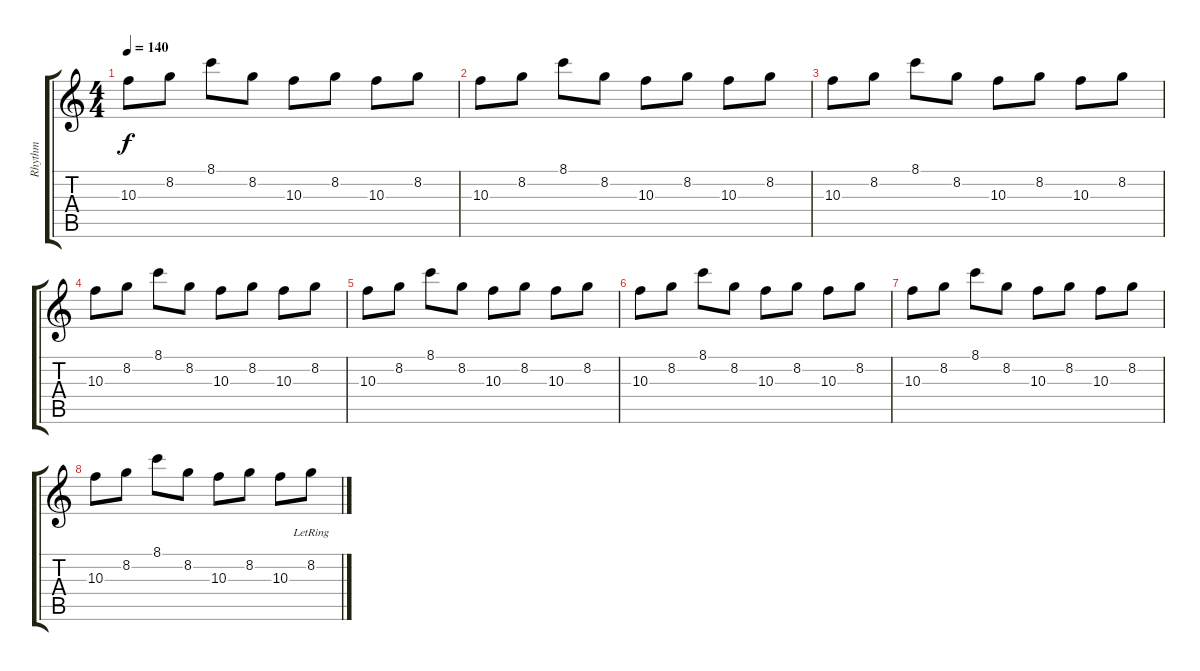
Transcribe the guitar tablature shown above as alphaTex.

\track ("Rhythm" "Rhythm") {instrument distortionguitar}
\staff {score tabs}
\tuning (E4 B3 G3 D3 A2 E2) {hide}
\ts (4 4)
\tempo 140
\clef g2
\ks c
10.3.8{dy f} 8.2.8 8.1.8 8.2.8 10.3.8 8.2.8 10.3.8 8.2.8 |
10.3.8 8.2.8 8.1.8 8.2.8 10.3.8 8.2.8 10.3.8 8.2.8 |
10.3.8 8.2.8 8.1.8 8.2.8 10.3.8 8.2.8 10.3.8 8.2.8 |
10.3.8 8.2.8 8.1.8 8.2.8 10.3.8 8.2.8 10.3.8 8.2.8 |
10.3.8 8.2.8 8.1.8 8.2.8 10.3.8 8.2.8 10.3.8 8.2.8 |
10.3.8 8.2.8 8.1.8 8.2.8 10.3.8 8.2.8 10.3.8 8.2.8 |
10.3.8 8.2.8 8.1.8 8.2.8 10.3.8 8.2.8 10.3.8 8.2.8 |
10.3.8 8.2.8 8.1.8 8.2.8 10.3.8 8.2.8 10.3.8 8.2{lr}.8
